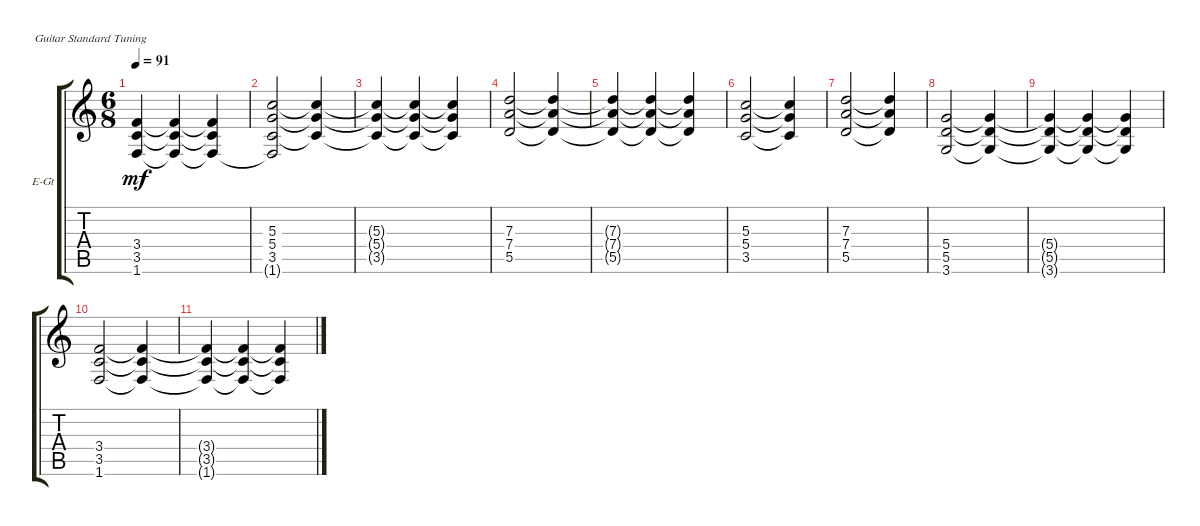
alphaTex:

\defaultSystemsLayout 4
\bracketExtendMode groupsimilarinstruments
\firstSystemTrackNameOrientation horizontal
\otherSystemsTrackNameOrientation horizontal
\track ("Electric Guitar" "E-Gt") {instrument overdrivenguitar}
\staff {score tabs}
\tuning (E4 B3 G3 D3 A2 E2)
\ts (6 8)
\tempo 91
\clef g2
\scale
0.333333
\ks c
(1.6{t} 3.5{t} 3.4{t}).4{dy mf} (3.4{t} 3.5{t} 1.6{t}).4 (1.6{t} 3.5{t} 3.4{t}).4 |
\scale
0.333333 (3.5 5.4 5.3 1.6{t}).2 (5.3{t} 5.4{t} 3.5{t}).4 |
\scale
0.333333 (3.5{t} 5.4{t} 5.3{t}).4 (5.3{t} 5.4{t} 3.5{t}).4 (3.5{t} 5.4{t} 5.3{t}).4 |
\scale
0.333333 (5.5 7.4 7.3).2 (7.3{t} 7.4{t} 5.5{t}).4 |
\scale
0.333333 (5.5{t} 7.4{t} 7.3{t}).4 (7.3{t} 7.4{t} 5.5{t}).4 (5.5{t} 7.4{t} 7.3{t}).4 |
\scale
0.333333 (3.5 5.4 5.3).2 (3.5{t} 5.4{t} 5.3{t}).4 |
\scale
0.333333 (5.5 7.4 7.3).2 (7.3{t} 7.4{t} 5.5{t}).4 |
\scale
0.333333 (3.6 5.5 5.4).2 (5.5{t} 3.6{t} 5.4{t}).4 |
\scale
0.333333 (5.4{t} 5.5{t} 3.6{t}).4 (5.5{t} 3.6{t} 5.4{t}).4 (5.4{t} 5.5{t} 3.6{t}).4 |
\scale
0.333333 (1.6 3.5 3.4).2 (1.6{t} 3.5{t} 3.4{t}).4 |
\scale
0.333333 (1.6{t} 3.5{t} 3.4{t}).4 (3.4{t} 3.5{t} 1.6{t}).4 (1.6{t} 3.5{t} 3.4{t}).4
